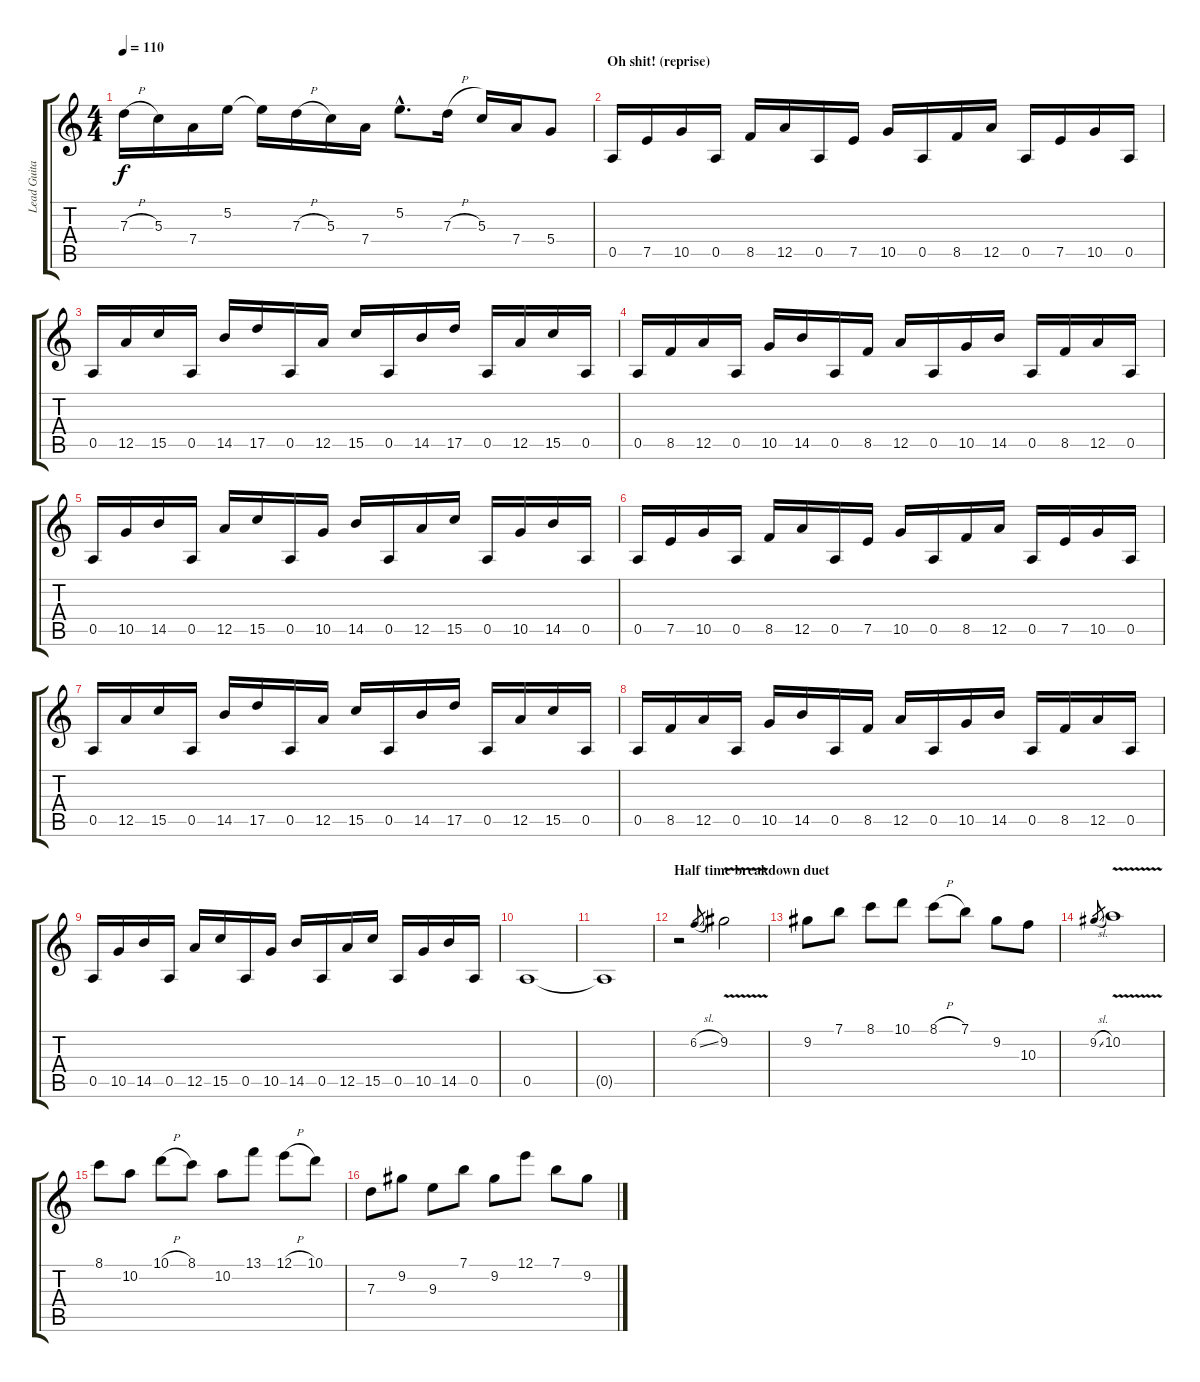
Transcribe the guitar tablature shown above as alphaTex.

\track ("Lead Guitar " "Lead Guita") {instrument overdrivenguitar}
\staff {score tabs}
\tuning (E4 B3 G3 D3 A2 E2) {hide}
\ts (4 4)
\tempo 110
\clef g2
\ks c
7.3{h}.16{dy f} 5.3.16 7.4.16 5.2.16 5.2{t}.16 7.3{h}.16 5.3.16 7.4.16 5.2{hac}.8{d} 7.3{h}.16 5.3.16 7.4.16 5.4.8 |
\section ("" "Oh shit! (reprise)")
0.5.16 7.5.16 10.5.16 0.5.16 8.5.16 12.5.16 0.5.16 7.5.16 10.5.16 0.5.16 8.5.16 12.5.16 0.5.16 7.5.16 10.5.16 0.5.16 |
0.5.16 12.5.16 15.5.16 0.5.16 14.5.16 17.5.16 0.5.16 12.5.16 15.5.16 0.5.16 14.5.16 17.5.16 0.5.16 12.5.16 15.5.16 0.5.16 |
0.5.16 8.5.16 12.5.16 0.5.16 10.5.16 14.5.16 0.5.16 8.5.16 12.5.16 0.5.16 10.5.16 14.5.16 0.5.16 8.5.16 12.5.16 0.5.16 |
0.5.16 10.5.16 14.5.16 0.5.16 12.5.16 15.5.16 0.5.16 10.5.16 14.5.16 0.5.16 12.5.16 15.5.16 0.5.16 10.5.16 14.5.16 0.5.16 |
0.5.16 7.5.16 10.5.16 0.5.16 8.5.16 12.5.16 0.5.16 7.5.16 10.5.16 0.5.16 8.5.16 12.5.16 0.5.16 7.5.16 10.5.16 0.5.16 |
0.5.16 12.5.16 15.5.16 0.5.16 14.5.16 17.5.16 0.5.16 12.5.16 15.5.16 0.5.16 14.5.16 17.5.16 0.5.16 12.5.16 15.5.16 0.5.16 |
0.5.16 8.5.16 12.5.16 0.5.16 10.5.16 14.5.16 0.5.16 8.5.16 12.5.16 0.5.16 10.5.16 14.5.16 0.5.16 8.5.16 12.5.16 0.5.16 |
0.5.16 10.5.16 14.5.16 0.5.16 12.5.16 15.5.16 0.5.16 10.5.16 14.5.16 0.5.16 12.5.16 15.5.16 0.5.16 10.5.16 14.5.16 0.5.16 |
0.5.1 |
0.5{t}.1 |
\section ("" "Half time breakdown duet")
r.2 6.2{sl}.8{gr} 9.2{v}.2 |
9.2.8 7.1.8 8.1.8 10.1.8 8.1{h}.8 7.1.8 9.2.8 10.3.8 |
9.2{sl}.8{gr} 10.2{v}.1 |
8.1.8 10.2.8 10.1{h}.8 8.1.8 10.2.8 13.1.8 12.1{h}.8 10.1.8 |
7.3.8 9.2.8 9.3.8 7.1.8 9.2.8 12.1.8 7.1.8 9.2.8
